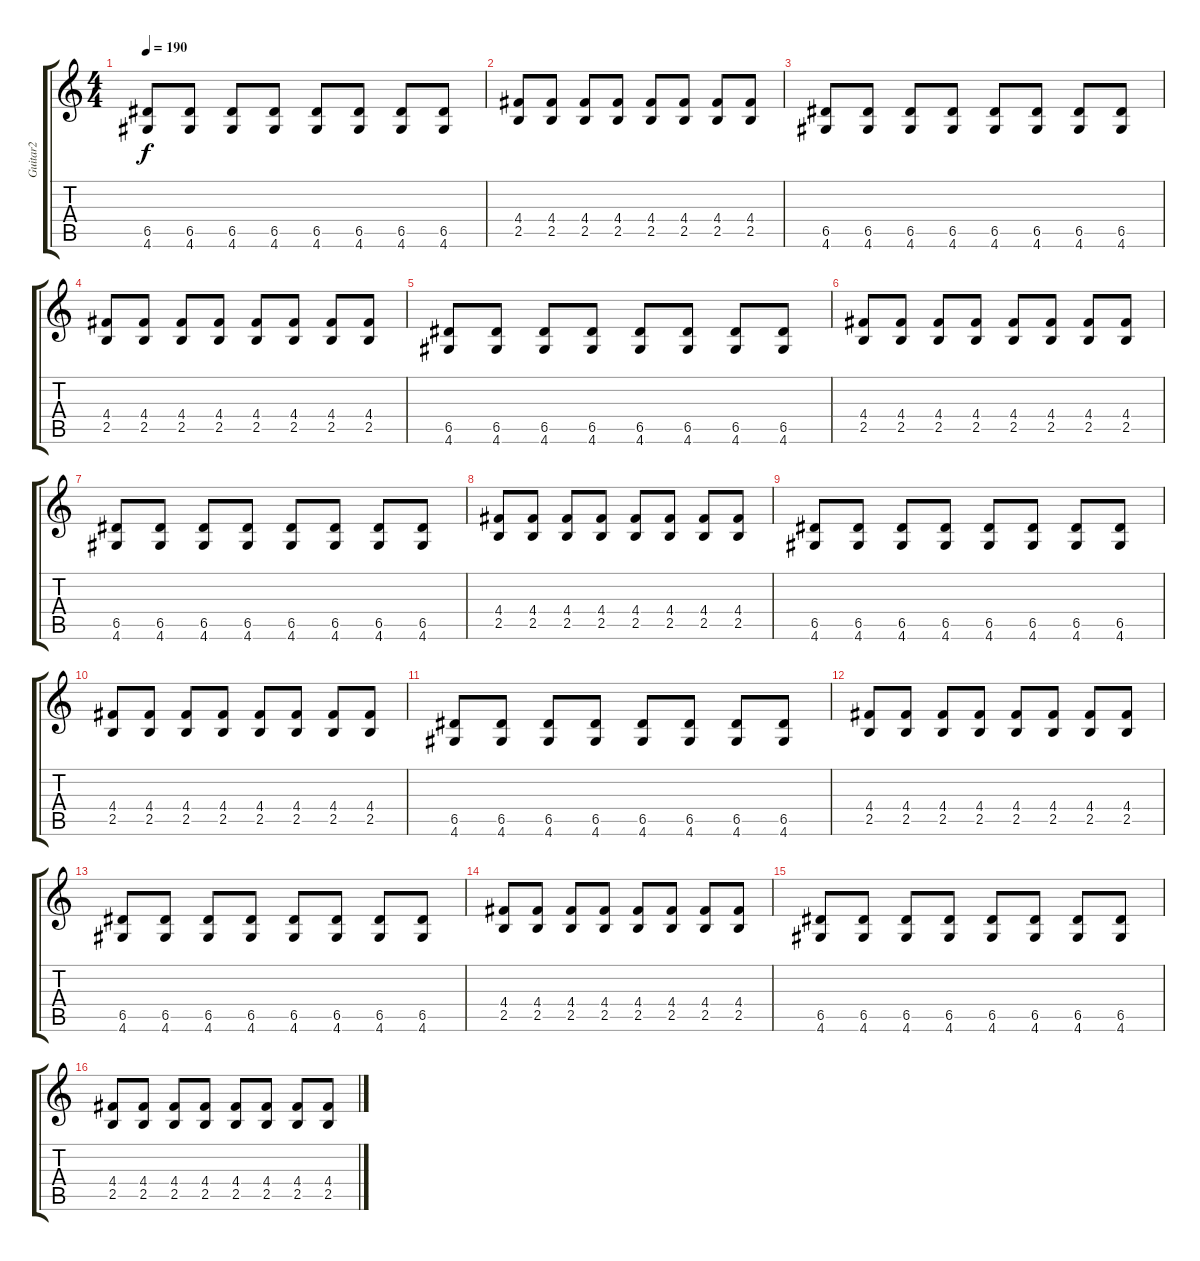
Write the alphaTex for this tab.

\track ("Guitar2" "Guitar2") {instrument electricguitarmuted}
\staff {score tabs}
\tuning (E4 B3 G3 D3 A2 E2) {hide}
\ts (4 4)
\tempo 190
\clef g2
\ks c
(6.5 4.6).8{dy f} (6.5 4.6).8 (6.5 4.6).8 (6.5 4.6).8 (6.5 4.6).8 (6.5 4.6).8 (6.5 4.6).8 (6.5 4.6).8 |
(4.4 2.5).8 (4.4 2.5).8 (4.4 2.5).8 (4.4 2.5).8 (4.4 2.5).8 (4.4 2.5).8 (4.4 2.5).8 (4.4 2.5).8 |
(6.5 4.6).8 (6.5 4.6).8 (6.5 4.6).8 (6.5 4.6).8 (6.5 4.6).8 (6.5 4.6).8 (6.5 4.6).8 (6.5 4.6).8 |
(4.4 2.5).8 (4.4 2.5).8 (4.4 2.5).8 (4.4 2.5).8 (4.4 2.5).8 (4.4 2.5).8 (4.4 2.5).8 (4.4 2.5).8 |
(6.5 4.6).8 (6.5 4.6).8 (6.5 4.6).8 (6.5 4.6).8 (6.5 4.6).8 (6.5 4.6).8 (6.5 4.6).8 (6.5 4.6).8 |
(4.4 2.5).8 (4.4 2.5).8 (4.4 2.5).8 (4.4 2.5).8 (4.4 2.5).8 (4.4 2.5).8 (4.4 2.5).8 (4.4 2.5).8 |
(6.5 4.6).8 (6.5 4.6).8 (6.5 4.6).8 (6.5 4.6).8 (6.5 4.6).8 (6.5 4.6).8 (6.5 4.6).8 (6.5 4.6).8 |
(4.4 2.5).8 (4.4 2.5).8 (4.4 2.5).8 (4.4 2.5).8 (4.4 2.5).8 (4.4 2.5).8 (4.4 2.5).8 (4.4 2.5).8 |
(6.5 4.6).8 (6.5 4.6).8 (6.5 4.6).8 (6.5 4.6).8 (6.5 4.6).8 (6.5 4.6).8 (6.5 4.6).8 (6.5 4.6).8 |
(4.4 2.5).8 (4.4 2.5).8 (4.4 2.5).8 (4.4 2.5).8 (4.4 2.5).8 (4.4 2.5).8 (4.4 2.5).8 (4.4 2.5).8 |
(6.5 4.6).8 (6.5 4.6).8 (6.5 4.6).8 (6.5 4.6).8 (6.5 4.6).8 (6.5 4.6).8 (6.5 4.6).8 (6.5 4.6).8 |
(4.4 2.5).8 (4.4 2.5).8 (4.4 2.5).8 (4.4 2.5).8 (4.4 2.5).8 (4.4 2.5).8 (4.4 2.5).8 (4.4 2.5).8 |
(6.5 4.6).8 (6.5 4.6).8 (6.5 4.6).8 (6.5 4.6).8 (6.5 4.6).8 (6.5 4.6).8 (6.5 4.6).8 (6.5 4.6).8 |
(4.4 2.5).8 (4.4 2.5).8 (4.4 2.5).8 (4.4 2.5).8 (4.4 2.5).8 (4.4 2.5).8 (4.4 2.5).8 (4.4 2.5).8 |
(6.5 4.6).8 (6.5 4.6).8 (6.5 4.6).8 (6.5 4.6).8 (6.5 4.6).8 (6.5 4.6).8 (6.5 4.6).8 (6.5 4.6).8 |
(4.4 2.5).8 (4.4 2.5).8 (4.4 2.5).8 (4.4 2.5).8 (4.4 2.5).8 (4.4 2.5).8 (4.4 2.5).8 (4.4 2.5).8
